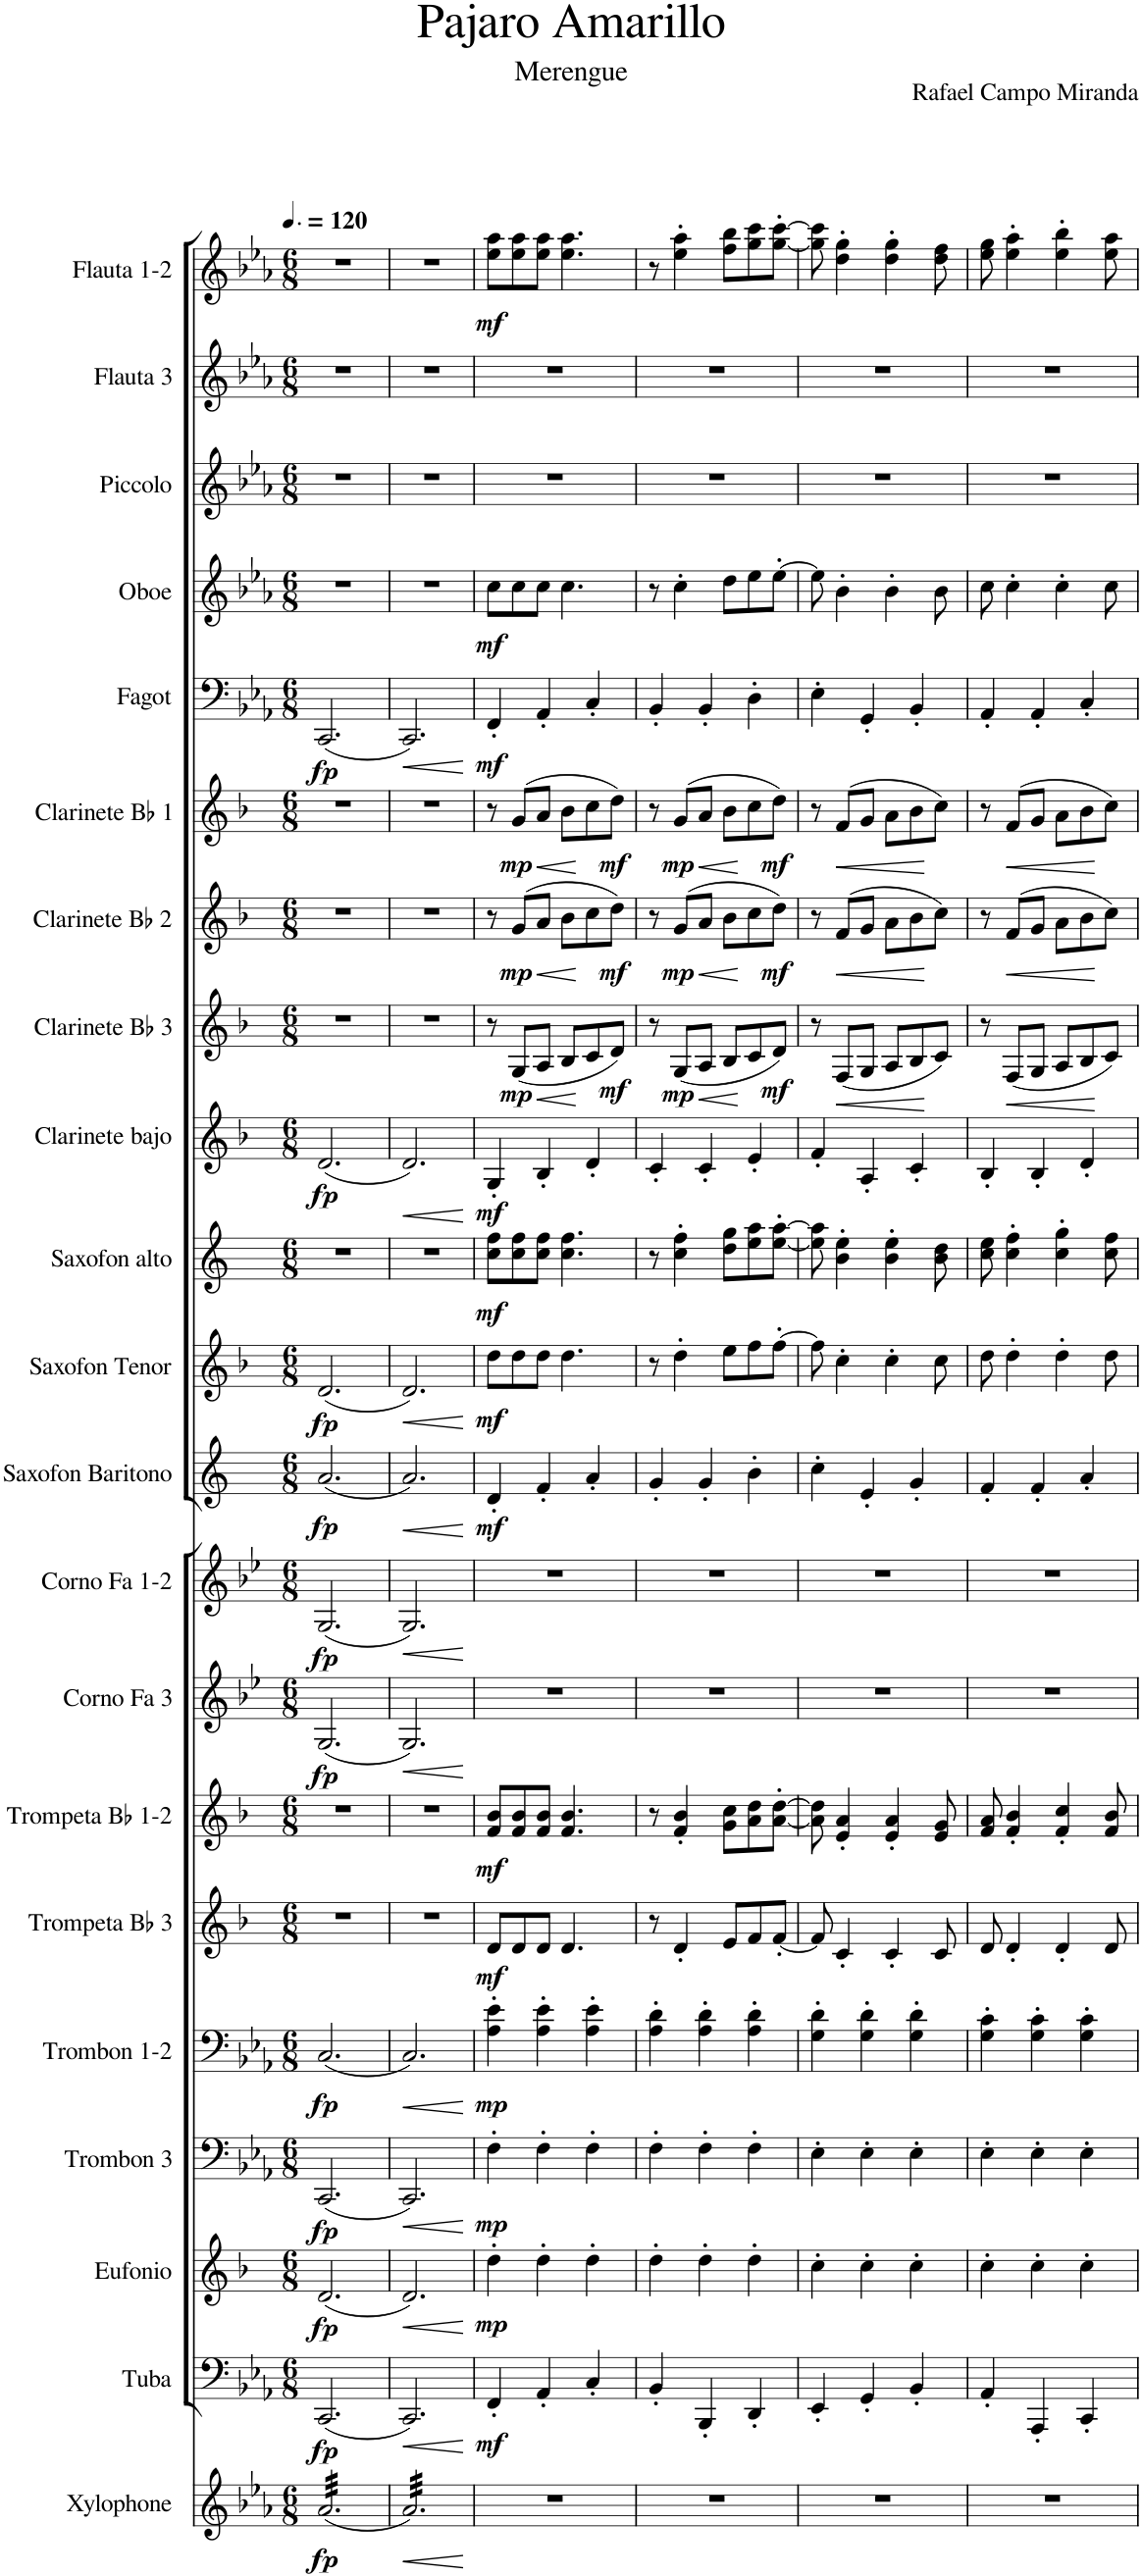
**kern	**dynam	**kern	**dynam	**kern	**dynam	**kern	**dynam	**kern	**dynam	**kern	**dynam	**kern	**dynam	**kern	**dynam	**kern	**dynam	**kern	**dynam	**kern	**dynam	**kern	**dynam	**kern	**dynam	**kern	**dynam	**kern	**dynam	**kern	**dynam	**kern	**dynam	**kern	**dynam	**kern	**kern	**kern	**dynam
*part21	*part21	*part20	*part20	*part19	*part19	*part18	*part18	*part17	*part17	*part16	*part16	*part15	*part15	*part14	*part14	*part13	*part13	*part12	*part12	*part11	*part11	*part10	*part10	*part9	*part9	*part8	*part8	*part7	*part7	*part6	*part6	*part5	*part5	*part4	*part4	*part3	*part2	*part1	*part1
*staff21	*staff21	*staff20	*staff20	*staff19	*staff19	*staff18	*staff18	*staff17	*staff17	*staff16	*staff16	*staff15	*staff15	*staff14	*staff14	*staff13	*staff13	*staff12	*staff12	*staff11	*staff11	*staff10	*staff10	*staff9	*staff9	*staff8	*staff8	*staff7	*staff7	*staff6	*staff6	*staff5	*staff5	*staff4	*staff4	*staff3	*staff2	*staff1	*staff1
*I"Xylophone	*	*I"Tuba	*	*I"Eufonio	*	*I"Trombon 3	*	*I"Trombon 1-2	*	*I"Trompeta Bb 3	*	*I"Trompeta Bb 1-2	*	*I"Corno Fa 3	*	*I"Corno Fa 1-2	*	*I"Saxofon Baritono	*	*I"Saxofon Tenor	*	*I"Saxofon alto	*	*I"Clarinete bajo	*	*I"Clarinete Bb 3	*	*I"Clarinete Bb 2	*	*I"Clarinete Bb 1	*	*I"Fagot	*	*I"Oboe	*	*I"Piccolo	*I"Flauta 3	*I"Flauta 1-2	*
*I'Xyl.	*	*I'Tba.	*	*	*	*I'Tbn.	*	*I'Tbn.	*	*	*	*	*	*	*	*	*	*	*	*	*	*	*	*	*	*	*	*	*	*	*	*	*	*I'Ob.	*	*I'Picc.	*I'Fl.	*I'Fl.	*
*clefG2	*	*clefF4	*	*clefG2	*	*clefF4	*	*clefF4	*	*clefG2	*	*clefG2	*	*clefG2	*	*clefG2	*	*clefG2	*	*clefG2	*	*clefG2	*	*clefG2	*	*clefG2	*	*clefG2	*	*clefG2	*	*clefF4	*	*clefG2	*	*clefG2	*clefG2	*clefG2	*
*Trd-7c-12	*	*	*	*Trd8c14	*	*	*	*	*	*Trd1c2	*	*Trd1c2	*	*Trd4c7	*	*Trd4c7	*	*Trd12c21	*	*Trd8c14	*	*Trd5c9	*	*Trd8c14	*	*Trd1c2	*	*Trd1c2	*	*Trd1c2	*	*	*	*	*	*Trd-7c-12	*	*	*
*k[b-e-a-]	*	*k[b-e-a-]	*	*k[b-]	*	*k[b-e-a-]	*	*k[b-e-a-]	*	*k[b-]	*	*k[b-]	*	*k[b-e-]	*	*k[b-e-]	*	*k[]	*	*k[b-]	*	*k[]	*	*k[b-]	*	*k[b-]	*	*k[b-]	*	*k[b-]	*	*k[b-e-a-]	*	*k[b-e-a-]	*	*k[b-e-a-]	*k[b-e-a-]	*k[b-e-a-]	*
*M6/8	*	*M6/8	*	*M6/8	*	*M6/8	*	*M6/8	*	*M6/8	*	*M6/8	*	*M6/8	*	*M6/8	*	*M6/8	*	*M6/8	*	*M6/8	*	*M6/8	*	*M6/8	*	*M6/8	*	*M6/8	*	*M6/8	*	*M6/8	*	*M6/8	*M6/8	*M6/8	*
*MM180	*	*MM180	*	*MM180	*	*MM180	*	*MM180	*	*MM180	*	*MM180	*	*MM180	*	*MM180	*	*MM180	*	*MM180	*	*MM180	*	*MM180	*	*MM180	*	*MM180	*	*MM180	*	*MM180	*	*MM180	*	*MM180	*MM180	*MM180	*
=1	=1	=1	=1	=1	=1	=1	=1	=1	=1	=1	=1	=1	=1	=1	=1	=1	=1	=1	=1	=1	=1	=1	=1	=1	=1	=1	=1	=1	=1	=1	=1	=1	=1	=1	=1	=1	=1	=1	=1
!	!LO:DY:b	!	!LO:DY:b	!	!LO:DY:b	!	!LO:DY:b	!	!LO:DY:b	!	!	!	!	!	!LO:DY:b	!	!LO:DY:b	!	!LO:DY:b	!	!LO:DY:b	!	!	!	!LO:DY:b	!	!	!	!	!	!	!	!LO:DY:b	!	!	!	!	!	!
*tremolo	*	*	*	*	*	*	*	*	*	*	*	*	*	*	*	*	*	*	*	*	*	*	*	*	*	*	*	*	*	*	*	*	*	*	*	*	*	*	*
(32a-/LLL	fp	(2.CC/	fp	(2.d/	fp	(2.CC/	fp	(2.C/	fp	2.r	.	2.r	.	(2.G/	fp	(2.G/	fp	(2.a/	fp	(2.d/	fp	2.r	.	(2.d/	fp	2.r	.	2.r	.	2.r	.	(2.CC/	fp	2.r	.	2.r	2.r	2.r	.
(32a-/	.	.	.	.	.	.	.	.	.	.	.	.	.	.	.	.	.	.	.	.	.	.	.	.	.	.	.	.	.	.	.	.	.	.	.	.	.	.	.
(32a-/	.	.	.	.	.	.	.	.	.	.	.	.	.	.	.	.	.	.	.	.	.	.	.	.	.	.	.	.	.	.	.	.	.	.	.	.	.	.	.
(32a-/	.	.	.	.	.	.	.	.	.	.	.	.	.	.	.	.	.	.	.	.	.	.	.	.	.	.	.	.	.	.	.	.	.	.	.	.	.	.	.
(32a-/	.	.	.	.	.	.	.	.	.	.	.	.	.	.	.	.	.	.	.	.	.	.	.	.	.	.	.	.	.	.	.	.	.	.	.	.	.	.	.
(32a-/	.	.	.	.	.	.	.	.	.	.	.	.	.	.	.	.	.	.	.	.	.	.	.	.	.	.	.	.	.	.	.	.	.	.	.	.	.	.	.
(32a-/	.	.	.	.	.	.	.	.	.	.	.	.	.	.	.	.	.	.	.	.	.	.	.	.	.	.	.	.	.	.	.	.	.	.	.	.	.	.	.
(32a-/	.	.	.	.	.	.	.	.	.	.	.	.	.	.	.	.	.	.	.	.	.	.	.	.	.	.	.	.	.	.	.	.	.	.	.	.	.	.	.
(32a-/	.	.	.	.	.	.	.	.	.	.	.	.	.	.	.	.	.	.	.	.	.	.	.	.	.	.	.	.	.	.	.	.	.	.	.	.	.	.	.
(32a-/	.	.	.	.	.	.	.	.	.	.	.	.	.	.	.	.	.	.	.	.	.	.	.	.	.	.	.	.	.	.	.	.	.	.	.	.	.	.	.
(32a-/	.	.	.	.	.	.	.	.	.	.	.	.	.	.	.	.	.	.	.	.	.	.	.	.	.	.	.	.	.	.	.	.	.	.	.	.	.	.	.
(32a-/	.	.	.	.	.	.	.	.	.	.	.	.	.	.	.	.	.	.	.	.	.	.	.	.	.	.	.	.	.	.	.	.	.	.	.	.	.	.	.
(32a-/	.	.	.	.	.	.	.	.	.	.	.	.	.	.	.	.	.	.	.	.	.	.	.	.	.	.	.	.	.	.	.	.	.	.	.	.	.	.	.
(32a-/	.	.	.	.	.	.	.	.	.	.	.	.	.	.	.	.	.	.	.	.	.	.	.	.	.	.	.	.	.	.	.	.	.	.	.	.	.	.	.
(32a-/	.	.	.	.	.	.	.	.	.	.	.	.	.	.	.	.	.	.	.	.	.	.	.	.	.	.	.	.	.	.	.	.	.	.	.	.	.	.	.
(32a-/	.	.	.	.	.	.	.	.	.	.	.	.	.	.	.	.	.	.	.	.	.	.	.	.	.	.	.	.	.	.	.	.	.	.	.	.	.	.	.
(32a-/	.	.	.	.	.	.	.	.	.	.	.	.	.	.	.	.	.	.	.	.	.	.	.	.	.	.	.	.	.	.	.	.	.	.	.	.	.	.	.
(32a-/	.	.	.	.	.	.	.	.	.	.	.	.	.	.	.	.	.	.	.	.	.	.	.	.	.	.	.	.	.	.	.	.	.	.	.	.	.	.	.
(32a-/	.	.	.	.	.	.	.	.	.	.	.	.	.	.	.	.	.	.	.	.	.	.	.	.	.	.	.	.	.	.	.	.	.	.	.	.	.	.	.
(32a-/	.	.	.	.	.	.	.	.	.	.	.	.	.	.	.	.	.	.	.	.	.	.	.	.	.	.	.	.	.	.	.	.	.	.	.	.	.	.	.
(32a-/	.	.	.	.	.	.	.	.	.	.	.	.	.	.	.	.	.	.	.	.	.	.	.	.	.	.	.	.	.	.	.	.	.	.	.	.	.	.	.
(32a-/	.	.	.	.	.	.	.	.	.	.	.	.	.	.	.	.	.	.	.	.	.	.	.	.	.	.	.	.	.	.	.	.	.	.	.	.	.	.	.
(32a-/	.	.	.	.	.	.	.	.	.	.	.	.	.	.	.	.	.	.	.	.	.	.	.	.	.	.	.	.	.	.	.	.	.	.	.	.	.	.	.
(32a-/JJJ	.	.	.	.	.	.	.	.	.	.	.	.	.	.	.	.	.	.	.	.	.	.	.	.	.	.	.	.	.	.	.	.	.	.	.	.	.	.	.
=2	=2	=2	=2	=2	=2	=2	=2	=2	=2	=2	=2	=2	=2	=2	=2	=2	=2	=2	=2	=2	=2	=2	=2	=2	=2	=2	=2	=2	=2	=2	=2	=2	=2	=2	=2	=2	=2	=2	=2
!	!LO:HP:b	!	!LO:HP:b	!	!LO:HP:b	!	!LO:HP:b	!	!LO:HP:b	!	!	!	!	!	!LO:HP:b	!	!LO:HP:b	!	!LO:HP:b	!	!LO:HP:b	!	!	!	!LO:HP:b	!	!	!	!	!	!	!	!LO:HP:b	!	!	!	!	!	!
32a-/)LLL	<	2.CC/)	<	2.d/)	<	2.CC/)	<	2.C/)	<	2.r	.	2.r	.	2.G/)	<	2.G/)	<	2.a/)	<	2.d/)	<	2.r	.	2.d/)	<	2.r	.	2.r	.	2.r	.	2.CC/)	<	2.r	.	2.r	2.r	2.r	.
32a-/)	.	.	.	.	.	.	.	.	.	.	.	.	.	.	.	.	.	.	.	.	.	.	.	.	.	.	.	.	.	.	.	.	.	.	.	.	.	.	.
32a-/)	.	.	.	.	.	.	.	.	.	.	.	.	.	.	.	.	.	.	.	.	.	.	.	.	.	.	.	.	.	.	.	.	.	.	.	.	.	.	.
32a-/)	.	.	.	.	.	.	.	.	.	.	.	.	.	.	.	.	.	.	.	.	.	.	.	.	.	.	.	.	.	.	.	.	.	.	.	.	.	.	.
32a-/)	.	.	.	.	.	.	.	.	.	.	.	.	.	.	.	.	.	.	.	.	.	.	.	.	.	.	.	.	.	.	.	.	.	.	.	.	.	.	.
32a-/)	.	.	.	.	.	.	.	.	.	.	.	.	.	.	.	.	.	.	.	.	.	.	.	.	.	.	.	.	.	.	.	.	.	.	.	.	.	.	.
32a-/)	.	.	.	.	.	.	.	.	.	.	.	.	.	.	.	.	.	.	.	.	.	.	.	.	.	.	.	.	.	.	.	.	.	.	.	.	.	.	.
32a-/)	.	.	.	.	.	.	.	.	.	.	.	.	.	.	.	.	.	.	.	.	.	.	.	.	.	.	.	.	.	.	.	.	.	.	.	.	.	.	.
32a-/)	.	.	.	.	.	.	.	.	.	.	.	.	.	.	.	.	.	.	.	.	.	.	.	.	.	.	.	.	.	.	.	.	.	.	.	.	.	.	.
32a-/)	.	.	.	.	.	.	.	.	.	.	.	.	.	.	.	.	.	.	.	.	.	.	.	.	.	.	.	.	.	.	.	.	.	.	.	.	.	.	.
32a-/)	.	.	.	.	.	.	.	.	.	.	.	.	.	.	.	.	.	.	.	.	.	.	.	.	.	.	.	.	.	.	.	.	.	.	.	.	.	.	.
32a-/)	.	.	.	.	.	.	.	.	.	.	.	.	.	.	.	.	.	.	.	.	.	.	.	.	.	.	.	.	.	.	.	.	.	.	.	.	.	.	.
32a-/)	.	.	.	.	.	.	.	.	.	.	.	.	.	.	.	.	.	.	.	.	.	.	.	.	.	.	.	.	.	.	.	.	.	.	.	.	.	.	.
32a-/)	.	.	.	.	.	.	.	.	.	.	.	.	.	.	.	.	.	.	.	.	.	.	.	.	.	.	.	.	.	.	.	.	.	.	.	.	.	.	.
32a-/)	.	.	.	.	.	.	.	.	.	.	.	.	.	.	.	.	.	.	.	.	.	.	.	.	.	.	.	.	.	.	.	.	.	.	.	.	.	.	.
32a-/)	.	.	.	.	.	.	.	.	.	.	.	.	.	.	.	.	.	.	.	.	.	.	.	.	.	.	.	.	.	.	.	.	.	.	.	.	.	.	.
32a-/)	.	.	.	.	.	.	.	.	.	.	.	.	.	.	.	.	.	.	.	.	.	.	.	.	.	.	.	.	.	.	.	.	.	.	.	.	.	.	.
32a-/)	.	.	.	.	.	.	.	.	.	.	.	.	.	.	.	.	.	.	.	.	.	.	.	.	.	.	.	.	.	.	.	.	.	.	.	.	.	.	.
32a-/)	.	.	.	.	.	.	.	.	.	.	.	.	.	.	.	.	.	.	.	.	.	.	.	.	.	.	.	.	.	.	.	.	.	.	.	.	.	.	.
32a-/)	.	.	.	.	.	.	.	.	.	.	.	.	.	.	.	.	.	.	.	.	.	.	.	.	.	.	.	.	.	.	.	.	.	.	.	.	.	.	.
32a-/)	.	.	.	.	.	.	.	.	.	.	.	.	.	.	.	.	.	.	.	.	.	.	.	.	.	.	.	.	.	.	.	.	.	.	.	.	.	.	.
32a-/)	.	.	.	.	.	.	.	.	.	.	.	.	.	.	.	.	.	.	.	.	.	.	.	.	.	.	.	.	.	.	.	.	.	.	.	.	.	.	.
32a-/)	.	.	.	.	.	.	.	.	.	.	.	.	.	.	.	.	.	.	.	.	.	.	.	.	.	.	.	.	.	.	.	.	.	.	.	.	.	.	.
32a-/)JJJ	.	.	.	.	.	.	.	.	.	.	.	.	.	.	.	.	.	.	.	.	.	.	.	.	.	.	.	.	.	.	.	.	.	.	.	.	.	.	.
*Xtremolo	*	*	*	*	*	*	*	*	*	*	*	*	*	*	*	*	*	*	*	*	*	*	*	*	*	*	*	*	*	*	*	*	*	*	*	*	*	*	*
.	[	.	[	.	[	.	[	.	[	.	.	.	.	.	[	.	[	.	[	.	[	.	.	.	[	.	.	.	.	.	.	.	[	.	.	.	.	.	.
=3	=3	=3	=3	=3	=3	=3	=3	=3	=3	=3	=3	=3	=3	=3	=3	=3	=3	=3	=3	=3	=3	=3	=3	=3	=3	=3	=3	=3	=3	=3	=3	=3	=3	=3	=3	=3	=3	=3	=3
!	!	!	!LO:DY:b	!	!LO:DY:b	!	!LO:DY:b	!	!LO:DY:b	!	!LO:DY:b	!	!LO:DY:b	!	!	!	!	!	!LO:DY:b	!	!LO:DY:b	!	!LO:DY:b	!	!LO:DY:b	!	!	!	!	!	!	!	!LO:DY:b	!	!LO:DY:b	!	!	!	!LO:DY:b
2.r	.	4FF'/	mf	4dd'\	mp	4F'\	mp	4A-\' 4e-\'	mp	8d/L	mf	8f/ 8b-/L	mf	2.r	.	2.r	.	4d'/	mf	8dd\L	mf	8cc\ 8ff\L	mf	4G'/	mf	8r	.	8r	.	8r	.	4FF'/	mf	8cc\L	mf	2.r	2.r	8ee-\ 8aa-\L	mf
!	!	!	!	!	!	!	!	!	!	!	!	!	!	!	!	!	!	!	!	!	!	!	!	!	!	!	!LO:DY:b	!	!LO:DY:b	!	!LO:DY:b	!	!	!	!	!	!	!	!
.	.	.	.	.	.	.	.	.	.	8d/	.	8f/ 8b-/	.	.	.	.	.	.	.	8dd\	.	8cc\ 8ff\	.	.	.	(8G/L	mp	(8g/L	mp	(8g/L	mp	.	.	8cc\	.	.	.	8ee-\ 8aa-\	.
!	!	!	!	!	!	!	!	!	!	!	!	!	!	!	!	!	!	!	!	!	!	!	!	!	!	!	!LO:HP:b	!	!LO:HP:b	!	!LO:HP:b	!	!	!	!	!	!	!	!
.	.	4AA-'/	.	4dd'\	.	4F'\	.	4A-\' 4e-\'	.	8d/J	.	8f/ 8b-/J	.	.	.	.	.	4f'/	.	8dd\J	.	8cc\ 8ff\J	.	4B-'/	.	8A/J	<	8a/J	<	8a/J	<	4AA-'/	.	8cc\J	.	.	.	8ee-\ 8aa-\J	.
.	.	.	.	.	.	.	.	.	.	4.d/	.	4.f/ 4.b-/	.	.	.	.	.	.	.	4.dd\	.	4.cc\ 4.ff\	.	.	.	8B-/L	.	8b-\L	.	8b-\L	.	.	.	4.cc\	.	.	.	4.ee-\ 4.aa-\	.
.	.	4C'/	.	4dd'\	.	4F'\	.	4A-\' 4e-\'	.	.	.	.	.	.	.	.	.	4a'/	.	.	.	.	.	4d'/	.	8c/	[	8cc\	[	8cc\	[	4C'/	.	.	.	.	.	.	.
!	!	!	!	!	!	!	!	!	!	!	!	!	!	!	!	!	!	!	!	!	!	!	!	!	!	!	!LO:DY:b	!	!LO:DY:b	!	!LO:DY:b	!	!	!	!	!	!	!	!
.	.	.	.	.	.	.	.	.	.	.	.	.	.	.	.	.	.	.	.	.	.	.	.	.	.	8d/J)	mf	8dd\J)	mf	8dd\J)	mf	.	.	.	.	.	.	.	.
=4	=4	=4	=4	=4	=4	=4	=4	=4	=4	=4	=4	=4	=4	=4	=4	=4	=4	=4	=4	=4	=4	=4	=4	=4	=4	=4	=4	=4	=4	=4	=4	=4	=4	=4	=4	=4	=4	=4	=4
2.r	.	4BB-'/	.	4dd'\	.	4F'\	.	4A-\' 4d\'	.	8r	.	8r	.	2.r	.	2.r	.	4g'/	.	8r	.	8r	.	4c'/	.	8r	.	8r	.	8r	.	4BB-'/	.	8r	.	2.r	2.r	8r	.
!	!	!	!	!	!	!	!	!	!	!	!	!	!	!	!	!	!	!	!	!	!	!	!	!	!	!	!LO:DY:b	!	!LO:DY:b	!	!LO:DY:b	!	!	!	!	!	!	!	!
.	.	.	.	.	.	.	.	.	.	4d'/	.	4f/' 4b-/'	.	.	.	.	.	.	.	4dd'\	.	4cc\' 4ff\'	.	.	.	(8G/L	mp	(8g/L	mp	(8g/L	mp	.	.	4cc'\	.	.	.	4ee-\' 4aa-\'	.
!	!	!	!	!	!	!	!	!	!	!	!	!	!	!	!	!	!	!	!	!	!	!	!	!	!	!	!LO:HP:b	!	!LO:HP:b	!	!LO:HP:b	!	!	!	!	!	!	!	!
.	.	4BBB-'/	.	4dd'\	.	4F'\	.	4A-\' 4d\'	.	.	.	.	.	.	.	.	.	4g'/	.	.	.	.	.	4c'/	.	8A/J	<	8a/J	<	8a/J	<	4BB-'/	.	.	.	.	.	.	.
.	.	.	.	.	.	.	.	.	.	8e/L	.	8g\ 8cc\L	.	.	.	.	.	.	.	8ee\L	.	8dd\ 8gg\L	.	.	.	8B-/L	.	8b-\L	.	8b-\L	.	.	.	8dd\L	.	.	.	8ff\ 8bb-\L	.
.	.	4DD'/	.	4dd'\	.	4F'\	.	4A-\' 4d\'	.	8f/	.	8a\ 8dd\	.	.	.	.	.	4b'\	.	8ff\	.	8ee\ 8aa\	.	4e'/	.	8c/	[	8cc\	[	8cc\	[	4D'\	.	8ee-\	.	.	.	8gg\ 8ccc\	.
!	!	!	!	!	!	!	!	!	!	!	!	!	!	!	!	!	!	!	!	!	!	!	!	!	!	!	!LO:DY:b	!	!LO:DY:b	!	!LO:DY:b	!	!	!	!	!	!	!	!
.	.	.	.	.	.	.	.	.	.	[8f'/J	.	[8a\' [8dd\'J	.	.	.	.	.	.	.	[8ff'\J	.	[8ee\' [8aa\'J	.	.	.	8d/J)	mf	8dd\J)	mf	8dd\J)	mf	.	.	[8ee-'\J	.	.	.	[8gg\' [8ccc\'J	.
=5	=5	=5	=5	=5	=5	=5	=5	=5	=5	=5	=5	=5	=5	=5	=5	=5	=5	=5	=5	=5	=5	=5	=5	=5	=5	=5	=5	=5	=5	=5	=5	=5	=5	=5	=5	=5	=5	=5	=5
2.r	.	4EE-'/	.	4cc'\	.	4E-'\	.	4G\' 4d\'	.	8f/]	.	8a\] 8dd\]	.	2.r	.	2.r	.	4cc'\	.	8ff\]	.	8ee\] 8aa\]	.	4f'/	.	8r	.	8r	.	8r	.	4E-'\	.	8ee-\]	.	2.r	2.r	8gg\] 8ccc\]	.
!	!	!	!	!	!	!	!	!	!	!	!	!	!	!	!	!	!	!	!	!	!	!	!	!	!	!	!LO:HP:b	!	!LO:HP:b	!	!LO:HP:b	!	!	!	!	!	!	!	!
.	.	.	.	.	.	.	.	.	.	4c'/	.	4e/' 4a/'	.	.	.	.	.	.	.	4cc'\	.	4b\' 4ee\'	.	.	.	(8F/L	<	(8f/L	<	(8f/L	<	.	.	4b-'\	.	.	.	4dd\' 4gg\'	.
.	.	4GG'/	.	4cc'\	.	4E-'\	.	4G\' 4d\'	.	.	.	.	.	.	.	.	.	4e'/	.	.	.	.	.	4A'/	.	8G/J	.	8g/J	.	8g/J	.	4GG'/	.	.	.	.	.	.	.
.	.	.	.	.	.	.	.	.	.	4c'/	.	4e/' 4a/'	.	.	.	.	.	.	.	4cc'\	.	4b\' 4ee\'	.	.	.	8A/L	.	8a\L	.	8a\L	.	.	.	4b-'\	.	.	.	4dd\' 4gg\'	.
.	.	4BB-'/	.	4cc'\	.	4E-'\	.	4G\' 4d\'	.	.	.	.	.	.	.	.	.	4g'/	.	.	.	.	.	4c'/	.	8B-/	.	8b-\	.	8b-\	.	4BB-'/	.	.	.	.	.	.	.
.	.	.	.	.	.	.	.	.	.	8c/	.	8e/ 8g/	.	.	.	.	.	.	.	8cc\	.	8b\ 8dd\	.	.	.	8c/J)	[	8cc\J)	[	8cc\J)	[	.	.	8b-\	.	.	.	8dd\ 8ff\	.
=6	=6	=6	=6	=6	=6	=6	=6	=6	=6	=6	=6	=6	=6	=6	=6	=6	=6	=6	=6	=6	=6	=6	=6	=6	=6	=6	=6	=6	=6	=6	=6	=6	=6	=6	=6	=6	=6	=6	=6
2.r	.	4AA-'/	.	4cc'\	.	4E-'\	.	4G\' 4c\'	.	8d/	.	8f/ 8a/	.	2.r	.	2.r	.	4f'/	.	8dd\	.	8cc\ 8ee\	.	4B-'/	.	8r	.	8r	.	8r	.	4AA-'/	.	8cc\	.	2.r	2.r	8ee-\ 8gg\	.
!	!	!	!	!	!	!	!	!	!	!	!	!	!	!	!	!	!	!	!	!	!	!	!	!	!	!	!LO:HP:b	!	!LO:HP:b	!	!LO:HP:b	!	!	!	!	!	!	!	!
.	.	.	.	.	.	.	.	.	.	4d'/	.	4f/' 4b-/'	.	.	.	.	.	.	.	4dd'\	.	4cc\' 4ff\'	.	.	.	(8F/L	<	(8f/L	<	(8f/L	<	.	.	4cc'\	.	.	.	4ee-\' 4aa-\'	.
.	.	4AAA-'/	.	4cc'\	.	4E-'\	.	4G\' 4c\'	.	.	.	.	.	.	.	.	.	4f'/	.	.	.	.	.	4B-'/	.	8G/J	.	8g/J	.	8g/J	.	4AA-'/	.	.	.	.	.	.	.
.	.	.	.	.	.	.	.	.	.	4d'/	.	4f/' 4cc/'	.	.	.	.	.	.	.	4dd'\	.	4cc\' 4gg\'	.	.	.	8A/L	.	8a\L	.	8a\L	.	.	.	4cc'\	.	.	.	4ee-\' 4bb-\'	.
.	.	4CC'/	.	4cc'\	.	4E-'\	.	4G\' 4c\'	.	.	.	.	.	.	.	.	.	4a'/	.	.	.	.	.	4d'/	.	8B-/	.	8b-\	.	8b-\	.	4C'/	.	.	.	.	.	.	.
.	.	.	.	.	.	.	.	.	.	8d/	.	8f/ 8b-/	.	.	.	.	.	.	.	8dd\	.	8cc\ 8ff\	.	.	.	8c/J)	[	8cc\J)	[	8cc\J)	[	.	.	8cc\	.	.	.	8ee-\ 8aa-\	.
=	=	=	=	=	=	=	=	=	=	=	=	=	=	=	=	=	=	=	=	=	=	=	=	=	=	=	=	=	=	=	=	=	=	=	=	=	=	=	=
*-	*-	*-	*-	*-	*-	*-	*-	*-	*-	*-	*-	*-	*-	*-	*-	*-	*-	*-	*-	*-	*-	*-	*-	*-	*-	*-	*-	*-	*-	*-	*-	*-	*-	*-	*-	*-	*-	*-	*-
